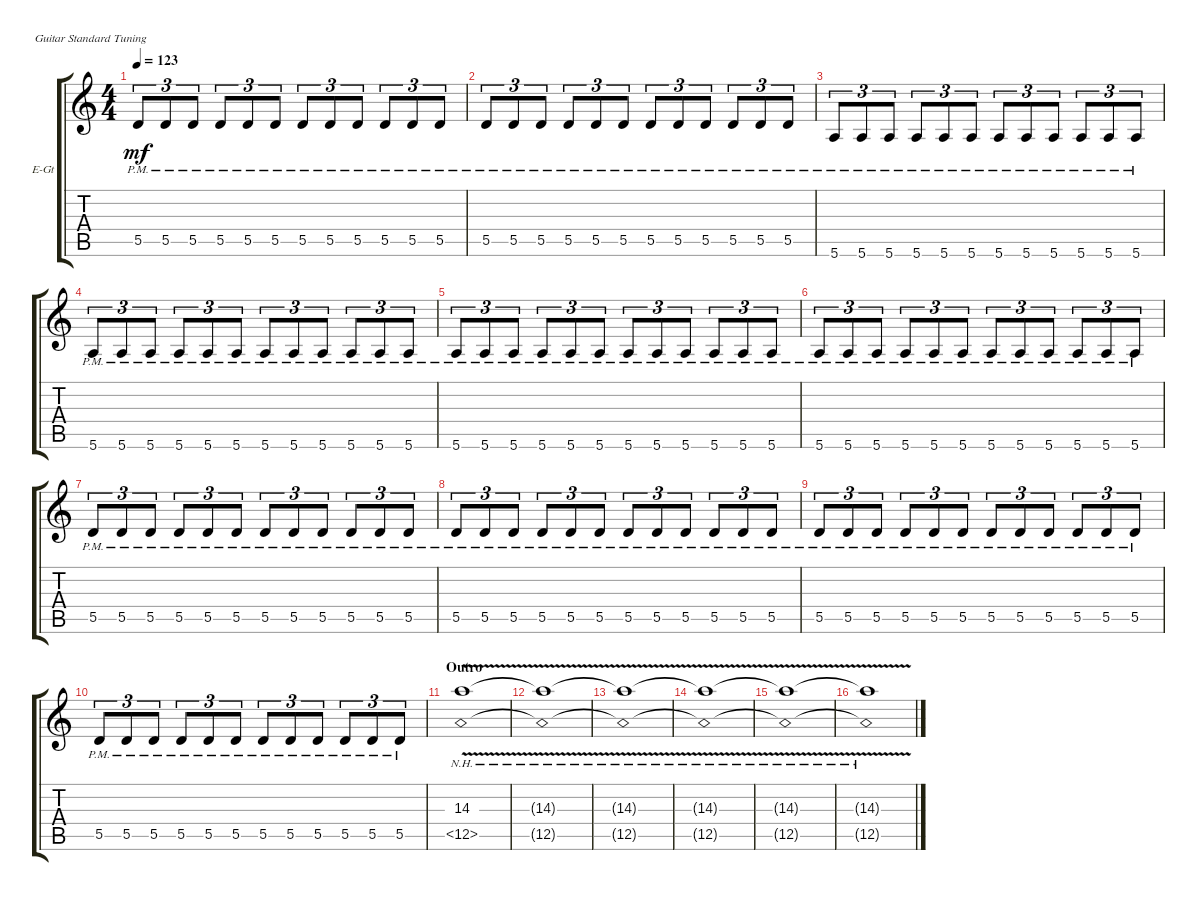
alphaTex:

\defaultSystemsLayout 4
\bracketExtendMode groupsimilarinstruments
\firstSystemTrackNameOrientation horizontal
\otherSystemsTrackNameOrientation horizontal
\track ("Electric Guitar 4" "E-Gt") {multiBarRest instrument overdrivenguitar}
\staff {score tabs}
\tuning (E4 B3 G3 D3 A2 E2)
\ts (4 4)
\tempo 123
\clef g2
\ks c
5.5{pm}.8{tu (3 2) dy mf} 5.5{pm}.8{tu (3 2)} 5.5{pm}.8{tu (3 2)} 5.5{pm}.8{tu (3 2)} 5.5{pm}.8{tu (3 2)} 5.5{pm}.8{tu (3 2)} 5.5{pm}.8{tu (3 2)} 5.5{pm}.8{tu (3 2)} 5.5{pm}.8{tu (3 2)} 5.5{pm}.8{tu (3 2)} 5.5{pm}.8{tu (3 2)} 5.5{pm}.8{tu (3 2)} |
5.5{pm}.8{tu (3 2)} 5.5{pm}.8{tu (3 2)} 5.5{pm}.8{tu (3 2)} 5.5{pm}.8{tu (3 2)} 5.5{pm}.8{tu (3 2)} 5.5{pm}.8{tu (3 2)} 5.5{pm}.8{tu (3 2)} 5.5{pm}.8{tu (3 2)} 5.5{pm}.8{tu (3 2)} 5.5{pm}.8{tu (3 2)} 5.5{pm}.8{tu (3 2)} 5.5{pm}.8{tu (3 2)} |
5.6{pm}.8{tu (3 2)} 5.6{pm}.8{tu (3 2)} 5.6{pm}.8{tu (3 2)} 5.6{pm}.8{tu (3 2)} 5.6{pm}.8{tu (3 2)} 5.6{pm}.8{tu (3 2)} 5.6{pm}.8{tu (3 2)} 5.6{pm}.8{tu (3 2)} 5.6{pm}.8{tu (3 2)} 5.6{pm}.8{tu (3 2)} 5.6{pm}.8{tu (3 2)} 5.6{pm}.8{tu (3 2)} |
5.6{pm}.8{tu (3 2)} 5.6{pm}.8{tu (3 2)} 5.6{pm}.8{tu (3 2)} 5.6{pm}.8{tu (3 2)} 5.6{pm}.8{tu (3 2)} 5.6{pm}.8{tu (3 2)} 5.6{pm}.8{tu (3 2)} 5.6{pm}.8{tu (3 2)} 5.6{pm}.8{tu (3 2)} 5.6{pm}.8{tu (3 2)} 5.6{pm}.8{tu (3 2)} 5.6{pm}.8{tu (3 2)} |
5.6{pm}.8{tu (3 2)} 5.6{pm}.8{tu (3 2)} 5.6{pm}.8{tu (3 2)} 5.6{pm}.8{tu (3 2)} 5.6{pm}.8{tu (3 2)} 5.6{pm}.8{tu (3 2)} 5.6{pm}.8{tu (3 2)} 5.6{pm}.8{tu (3 2)} 5.6{pm}.8{tu (3 2)} 5.6{pm}.8{tu (3 2)} 5.6{pm}.8{tu (3 2)} 5.6{pm}.8{tu (3 2)} |
5.6{pm}.8{tu (3 2)} 5.6{pm}.8{tu (3 2)} 5.6{pm}.8{tu (3 2)} 5.6{pm}.8{tu (3 2)} 5.6{pm}.8{tu (3 2)} 5.6{pm}.8{tu (3 2)} 5.6{pm}.8{tu (3 2)} 5.6{pm}.8{tu (3 2)} 5.6{pm}.8{tu (3 2)} 5.6{pm}.8{tu (3 2)} 5.6{pm}.8{tu (3 2)} 5.6{pm}.8{tu (3 2)} |
5.5{pm}.8{tu (3 2)} 5.5{pm}.8{tu (3 2)} 5.5{pm}.8{tu (3 2)} 5.5{pm}.8{tu (3 2)} 5.5{pm}.8{tu (3 2)} 5.5{pm}.8{tu (3 2)} 5.5{pm}.8{tu (3 2)} 5.5{pm}.8{tu (3 2)} 5.5{pm}.8{tu (3 2)} 5.5{pm}.8{tu (3 2)} 5.5{pm}.8{tu (3 2)} 5.5{pm}.8{tu (3 2)} |
5.5{pm}.8{tu (3 2)} 5.5{pm}.8{tu (3 2)} 5.5{pm}.8{tu (3 2)} 5.5{pm}.8{tu (3 2)} 5.5{pm}.8{tu (3 2)} 5.5{pm}.8{tu (3 2)} 5.5{pm}.8{tu (3 2)} 5.5{pm}.8{tu (3 2)} 5.5{pm}.8{tu (3 2)} 5.5{pm}.8{tu (3 2)} 5.5{pm}.8{tu (3 2)} 5.5{pm}.8{tu (3 2)} |
5.5{pm}.8{tu (3 2)} 5.5{pm}.8{tu (3 2)} 5.5{pm}.8{tu (3 2)} 5.5{pm}.8{tu (3 2)} 5.5{pm}.8{tu (3 2)} 5.5{pm}.8{tu (3 2)} 5.5{pm}.8{tu (3 2)} 5.5{pm}.8{tu (3 2)} 5.5{pm}.8{tu (3 2)} 5.5{pm}.8{tu (3 2)} 5.5{pm}.8{tu (3 2)} 5.5{pm}.8{tu (3 2)} |
5.5{pm}.8{tu (3 2)} 5.5{pm}.8{tu (3 2)} 5.5{pm}.8{tu (3 2)} 5.5{pm}.8{tu (3 2)} 5.5{pm}.8{tu (3 2)} 5.5{pm}.8{tu (3 2)} 5.5{pm}.8{tu (3 2)} 5.5{pm}.8{tu (3 2)} 5.5{pm}.8{tu (3 2)} 5.5{pm}.8{tu (3 2)} 5.5{pm}.8{tu (3 2)} 5.5{pm}.8{tu (3 2)} |
\section ("" "Outro")
(12.5{nh} 14.3{v}).1 |
(14.3{v t} 12.5{nh t}).1 |
(14.3{v t} 12.5{nh t}).1 |
(14.3{v t} 12.5{nh t}).1 |
(14.3{v t} 12.5{nh t}).1 |
(14.3{v t} 12.5{nh t}).1
